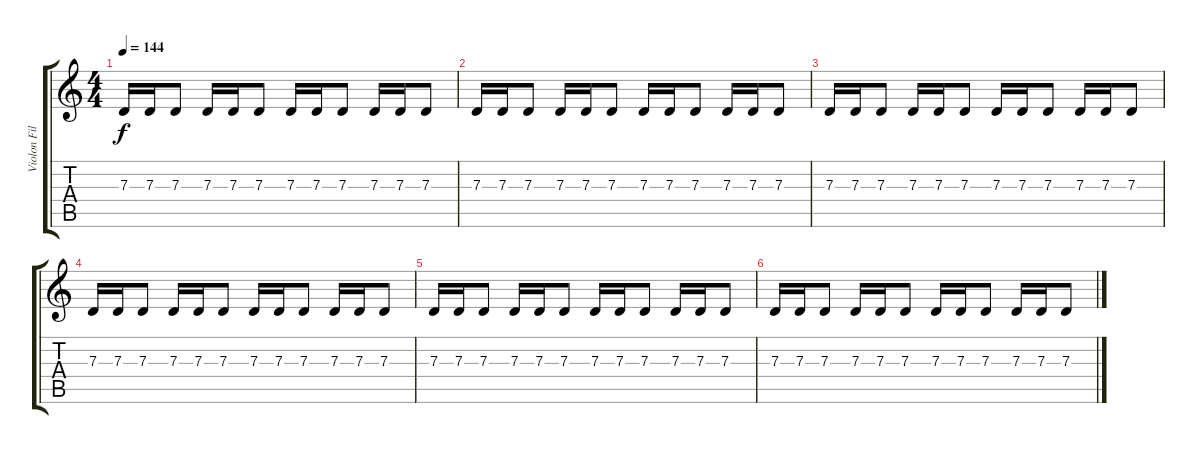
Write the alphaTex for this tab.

\track ("Violon Fill 2" "Violon Fil") {instrument viola}
\staff {score tabs}
\tuning (E4 B3 G3 D3 A2 E2) {hide}
\ts (4 4)
\tempo 144
\clef g2
\ks c
7.3.16{dy f} 7.3.16 7.3.8 7.3.16 7.3.16 7.3.8 7.3.16 7.3.16 7.3.8 7.3.16 7.3.16 7.3.8 |
7.3.16 7.3.16 7.3.8 7.3.16 7.3.16 7.3.8 7.3.16 7.3.16 7.3.8 7.3.16 7.3.16 7.3.8 |
7.3.16{volume 0} 7.3.16 7.3.8 7.3.16 7.3.16 7.3.8 7.3.16 7.3.16 7.3.8 7.3.16 7.3.16 7.3.8 |
7.3.16 7.3.16 7.3.8 7.3.16 7.3.16 7.3.8 7.3.16 7.3.16 7.3.8 7.3.16 7.3.16 7.3.8 |
7.3.16 7.3.16 7.3.8 7.3.16 7.3.16 7.3.8 7.3.16 7.3.16 7.3.8 7.3.16 7.3.16 7.3.8 |
7.3.16 7.3.16 7.3.8 7.3.16 7.3.16 7.3.8 7.3.16 7.3.16 7.3.8 7.3.16 7.3.16 7.3.8
